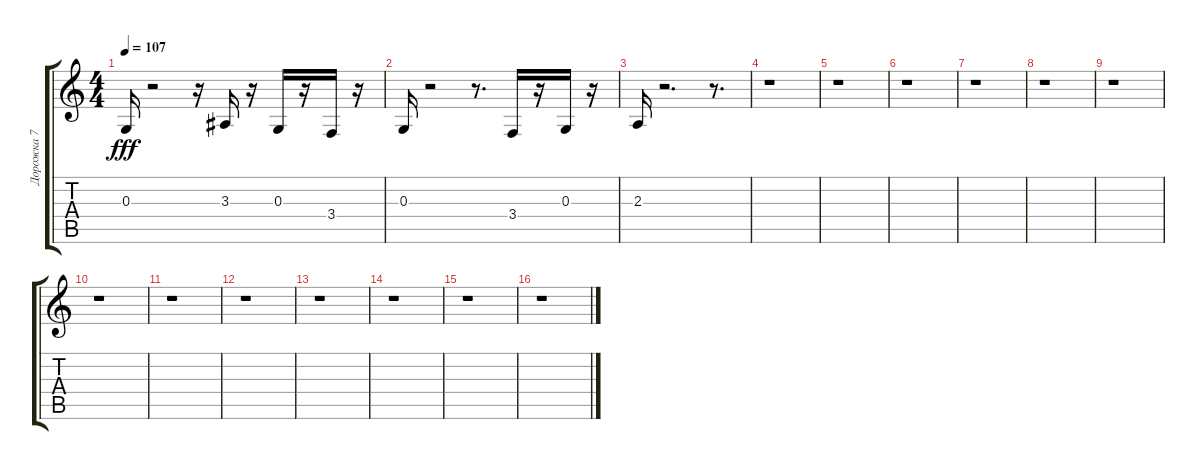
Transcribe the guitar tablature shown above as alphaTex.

\track ("Дорожка 7" "Дорожка 7") {instrument stringensemble1}
\staff {score tabs}
\tuning (E4 B3 G3 D3 A2 E2) {hide}
\ts (4 4)
\tempo 107
\clef g2
\ks c
0.3.16{dy fff} r.2 r.16 3.3.16 r.16 0.3.16 r.16 3.4.16 r.16 |
0.3.16 r.2 r.8{d} 3.4.16 r.16 0.3.16 r.16 |
2.3.16 r.2{d} r.8{d} |
r.1 |
r.1 |
r.1 |
r.1 |
r.1 |
r.1 |
r.1 |
r.1 |
r.1 |
r.1 |
r.1 |
r.1 |
r.1
